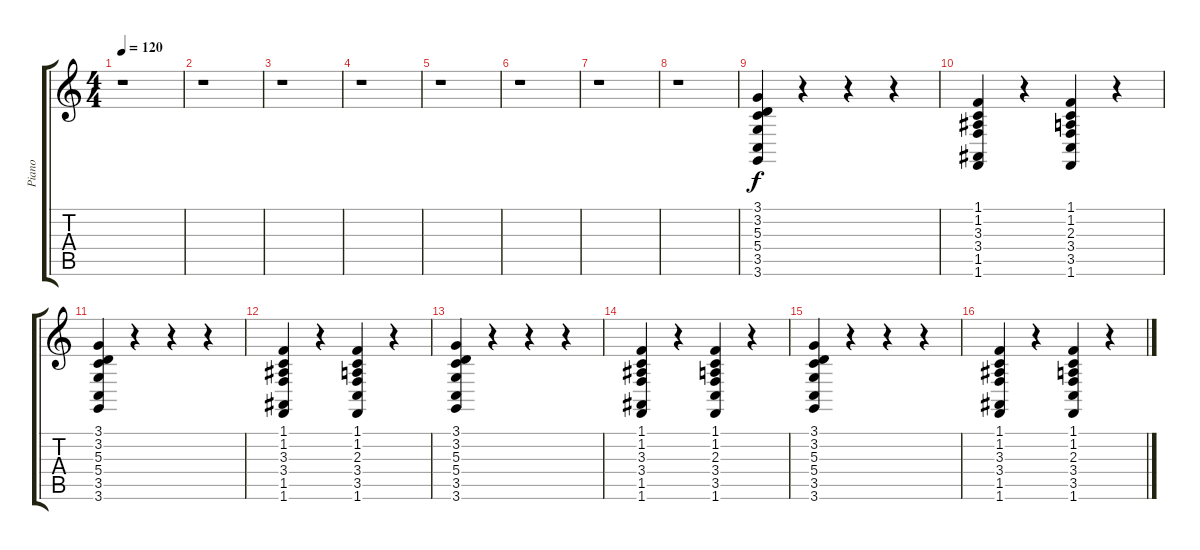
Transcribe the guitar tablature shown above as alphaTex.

\track ("Piano" "Piano") {instrument acousticgrandpiano}
\staff {score tabs}
\tuning (E4 B3 G3 D3 A2 E2) {hide}
\ts (4 4)
\tempo 120
\tempo 100
\tempo 120
\clef g2
\ks c
r.1{dy f instrument acousticgrandpiano} |
r.1 |
r.1 |
r.1 |
r.1 |
r.1 |
r.1 |
r.1 |
(3.1 3.2 5.3 5.4 3.5 3.6).4 r.4 r.4 r.4 |
(1.1 1.2 3.3 3.4 1.5 1.6).4 r.4 (1.1 1.2 2.3 3.4 3.5 1.6).4 r.4 |
(3.1 3.2 5.3 5.4 3.5 3.6).4 r.4 r.4 r.4 |
(1.1 1.2 3.3 3.4 1.5 1.6).4 r.4 (1.1 1.2 2.3 3.4 3.5 1.6).4 r.4 |
(3.1 3.2 5.3 5.4 3.5 3.6).4 r.4 r.4 r.4 |
(1.1 1.2 3.3 3.4 1.5 1.6).4 r.4 (1.1 1.2 2.3 3.4 3.5 1.6).4 r.4 |
(3.1 3.2 5.3 5.4 3.5 3.6).4 r.4 r.4 r.4 |
(1.1 1.2 3.3 3.4 1.5 1.6).4 r.4 (1.1 1.2 2.3 3.4 3.5 1.6).4 r.4
